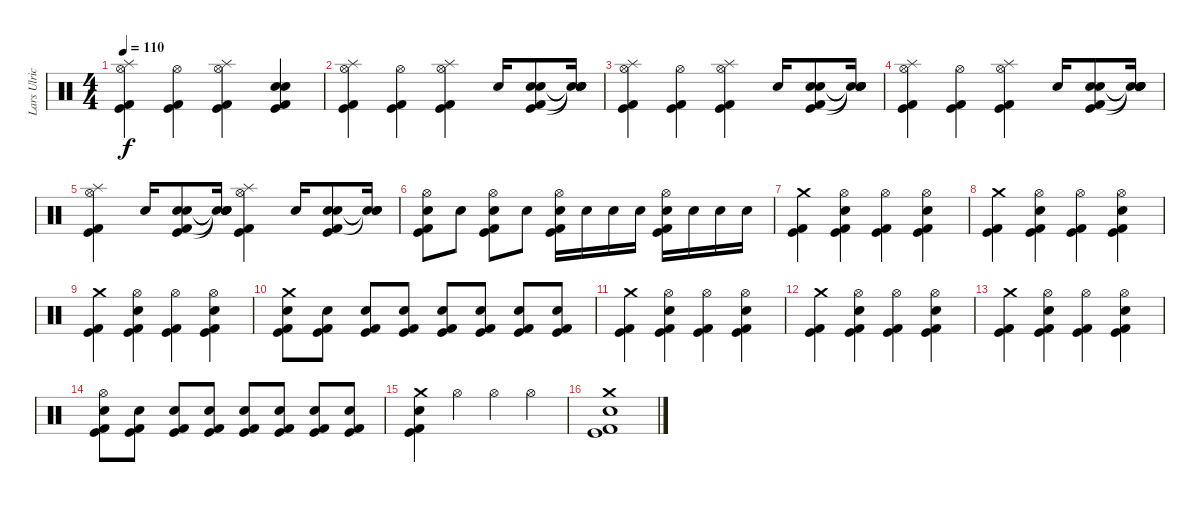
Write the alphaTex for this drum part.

\track ("Lars Ulrich" "Lars Ulric") {instrument percussion}
\staff {score}
\articulation defaults
\ts (4 4)
\tempo 110
\clef neutral
\ks c
("Splash (hit)" "Hi-Hat (open)" "Kick (hit) 2" "Kick (hit)").4{dy f} ("Hi-Hat (open)" "Kick (hit) 2" "Kick (hit)").4 ("Splash (hit)" "Hi-Hat (open)" "Kick (hit) 2" "Kick (hit)").4 ("Electric Snare (hit)" "Snare (hit) 2" "Kick (hit) 2" "Kick (hit)").4 |
("Splash (hit)" "Hi-Hat (open)" "Kick (hit) 2" "Kick (hit)").4 ("Hi-Hat (open)" "Kick (hit) 2" "Kick (hit)").4 ("Splash (hit)" "Hi-Hat (open)" "Kick (hit) 2" "Kick (hit)").4 "Snare (hit) 2".16 ("Electric Snare (hit)" "Snare (hit) 2" "Kick (hit) 2" "Kick (hit)").8 ("Snare (hit)"{t} "Snare (hit)"{t} "Snare (hit)"{t} "Snare (hit)"{t}).16 |
("Splash (hit)" "Hi-Hat (open)" "Kick (hit) 2" "Kick (hit)").4 ("Hi-Hat (open)" "Kick (hit) 2" "Kick (hit)").4 ("Splash (hit)" "Hi-Hat (open)" "Kick (hit) 2" "Kick (hit)").4 "Snare (hit) 2".16 ("Electric Snare (hit)" "Snare (hit) 2" "Kick (hit) 2" "Kick (hit)").8 ("Snare (hit)"{t} "Snare (hit)"{t} "Snare (hit)"{t} "Snare (hit)"{t}).16 |
("Splash (hit)" "Hi-Hat (open)" "Kick (hit) 2" "Kick (hit)").4 ("Hi-Hat (open)" "Kick (hit) 2" "Kick (hit)").4 ("Splash (hit)" "Hi-Hat (open)" "Kick (hit) 2" "Kick (hit)").4 "Snare (hit) 2".16 ("Electric Snare (hit)" "Snare (hit) 2" "Kick (hit) 2" "Kick (hit)").8 ("Snare (hit)"{t} "Snare (hit)"{t} "Snare (hit)"{t} "Snare (hit)"{t}).16 |
("Splash (hit)" "Hi-Hat (open)" "Kick (hit) 2" "Kick (hit)").4 "Snare (hit) 2".16 ("Electric Snare (hit)" "Snare (hit) 2" "Kick (hit) 2" "Kick (hit)").8 ("Snare (hit)"{t} "Snare (hit)"{t} "Snare (hit)"{t} "Snare (hit)"{t}).16 ("Splash (hit)" "Hi-Hat (open)" "Kick (hit) 2" "Kick (hit)").4 "Snare (hit) 2".16 ("Electric Snare (hit)" "Snare (hit) 2" "Kick (hit) 2" "Kick (hit)").8 ("Snare (hit)"{t} "Snare (hit)"{t} "Snare (hit)"{t}).16 |
("Hi-Hat (open)" "Snare (hit) 2" "Kick (hit) 2" "Kick (hit)").8 "Snare (hit) 2".8 ("Hi-Hat (open)" "Snare (hit) 2" "Kick (hit) 2" "Kick (hit)").8 "Snare (hit) 2".8 ("Hi-Hat (open)" "Snare (hit) 2" "Kick (hit) 2" "Kick (hit)").16 "Snare (hit) 2".16 "Snare (hit) 2".16 "Snare (hit) 2".16 ("Hi-Hat (open)" "Snare (hit) 2" "Kick (hit) 2" "Kick (hit)").16 "Snare (hit) 2".16 "Snare (hit) 2".16 "Snare (hit) 2".16 |
("Crash medium (hit)" "Kick (hit) 2" "Kick (hit)").4 ("Hi-Hat (open)" "Snare (hit) 2" "Kick (hit) 2" "Kick (hit)").4 ("Hi-Hat (open)" "Kick (hit) 2" "Kick (hit)").4 ("Hi-Hat (open)" "Snare (hit) 2" "Kick (hit) 2" "Kick (hit)").4 |
("Crash medium (hit)" "Kick (hit) 2" "Kick (hit)").4 ("Hi-Hat (open)" "Snare (hit) 2" "Kick (hit) 2" "Kick (hit)").4 ("Hi-Hat (open)" "Kick (hit) 2" "Kick (hit)").4 ("Hi-Hat (open)" "Snare (hit) 2" "Kick (hit) 2" "Kick (hit)").4 |
("Crash medium (hit)" "Kick (hit) 2" "Kick (hit)").4 ("Hi-Hat (open)" "Snare (hit) 2" "Kick (hit) 2" "Kick (hit)").4 ("Hi-Hat (open)" "Kick (hit) 2" "Kick (hit)").4 ("Hi-Hat (open)" "Snare (hit) 2" "Kick (hit) 2" "Kick (hit)").4 |
("Crash medium (hit)" "Snare (hit) 2" "Kick (hit) 2" "Kick (hit)").8 ("Snare (hit) 2" "Kick (hit) 2" "Kick (hit)").8 ("Snare (hit) 2" "Kick (hit) 2" "Kick (hit)").8 ("Snare (hit) 2" "Kick (hit) 2" "Kick (hit)").8 ("Snare (hit) 2" "Kick (hit) 2" "Kick (hit)").8 ("Snare (hit) 2" "Kick (hit) 2" "Kick (hit)").8 ("Snare (hit) 2" "Kick (hit) 2" "Kick (hit)").8 ("Snare (hit) 2" "Kick (hit) 2" "Kick (hit)").8 |
("Crash medium (hit)" "Kick (hit) 2" "Kick (hit)").4 ("Hi-Hat (open)" "Snare (hit) 2" "Kick (hit) 2" "Kick (hit)").4 ("Hi-Hat (open)" "Kick (hit) 2" "Kick (hit)").4 ("Hi-Hat (open)" "Snare (hit) 2" "Kick (hit) 2" "Kick (hit)").4 |
("Crash medium (hit)" "Kick (hit) 2" "Kick (hit)").4 ("Hi-Hat (open)" "Snare (hit) 2" "Kick (hit) 2" "Kick (hit)").4 ("Hi-Hat (open)" "Kick (hit) 2" "Kick (hit)").4 ("Hi-Hat (open)" "Snare (hit) 2" "Kick (hit) 2" "Kick (hit)").4 |
("Crash medium (hit)" "Kick (hit) 2" "Kick (hit)").4 ("Hi-Hat (open)" "Snare (hit) 2" "Kick (hit) 2" "Kick (hit)").4 ("Hi-Hat (open)" "Kick (hit) 2" "Kick (hit)").4 ("Hi-Hat (open)" "Snare (hit) 2" "Kick (hit) 2" "Kick (hit)").4 |
("Hi-Hat (open)" "Snare (hit) 2" "Kick (hit) 2" "Kick (hit)").8 ("Snare (hit) 2" "Kick (hit) 2" "Kick (hit)").8 ("Snare (hit) 2" "Kick (hit) 2" "Kick (hit)").8 ("Snare (hit) 2" "Kick (hit) 2" "Kick (hit)").8 ("Snare (hit) 2" "Kick (hit) 2" "Kick (hit)").8 ("Snare (hit) 2" "Kick (hit) 2" "Kick (hit)").8 ("Snare (hit) 2" "Kick (hit) 2" "Kick (hit)").8 ("Snare (hit) 2" "Kick (hit) 2" "Kick (hit)").8 |
("Crash medium (hit)" "Snare (hit) 2" "Kick (hit) 2" "Kick (hit)").4 "Hi-Hat (open)".4 "Hi-Hat (open)".4 "Hi-Hat (open)".4 |
("Crash medium (hit)" "Snare (hit) 2" "Kick (hit) 2" "Kick (hit)").1
